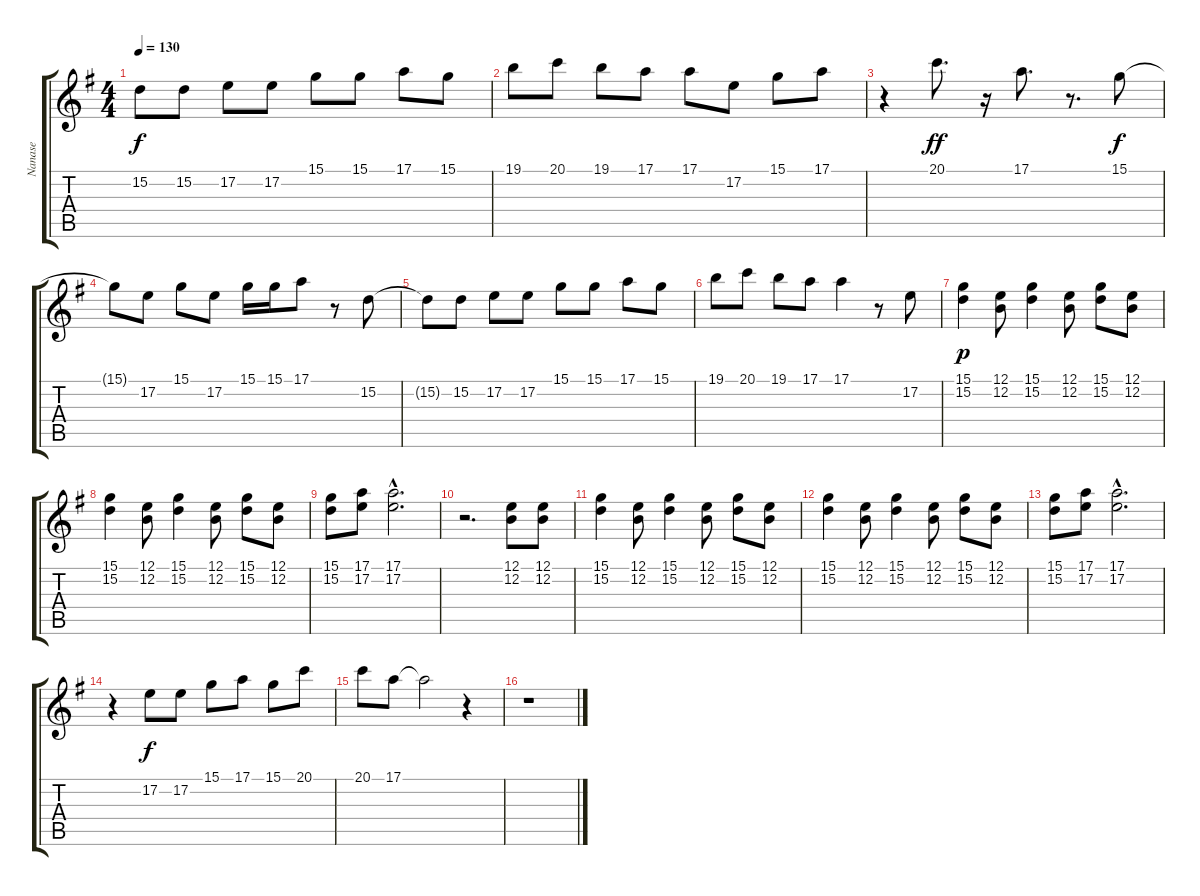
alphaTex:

\track ("Nanase" "Nanase") {instrument sopranosax}
\staff {score tabs}
\tuning (E4 B3 G3 D3 A2 E2) {hide}
\ts (4 4)
\tempo 130
\clef g2
\ks g
15.2{t}.8{dy f} 15.2.8 17.2.8 17.2.8 15.1.8 15.1.8 17.1.8 15.1.8 |
19.1.8 20.1.8 19.1.8 17.1.8 17.1.8 17.2.8 15.1.8 17.1.8 |
r.4 20.1.8{d dy ff} r.16 17.1.8{d} r.8{d} 15.1.8{dy f} |
15.1{t}.8 17.2.8 15.1.8 17.2.8 15.1.16 15.1.16 17.1.8 r.8 15.2.8 |
15.2{t}.8 15.2.8 17.2.8 17.2.8 15.1.8 15.1.8 17.1.8 15.1.8 |
19.1.8 20.1.8 19.1.8 17.1.8 17.1.4 r.8 17.2.8 |
(15.1 15.2).4{dy p} (12.1 12.2).8 (15.1 15.2).4 (12.1 12.2).8 (15.1 15.2).8 (12.1 12.2).8 |
(15.1 15.2).4 (12.1 12.2).8 (15.1 15.2).4 (12.1 12.2).8 (15.1 15.2).8 (12.1 12.2).8 |
(15.1 15.2).8 (17.1 17.2).8 (17.1{hac} 17.2{hac}).2{d} |
r.2{d} (12.1 12.2).8 (12.1 12.2).8 |
(15.1 15.2).4 (12.1 12.2).8 (15.1 15.2).4 (12.1 12.2).8 (15.1 15.2).8 (12.1 12.2).8 |
(15.1 15.2).4 (12.1 12.2).8 (15.1 15.2).4 (12.1 12.2).8 (15.1 15.2).8 (12.1 12.2).8 |
(15.1 15.2).8 (17.1 17.2).8 (17.1{hac} 17.2{hac}).2{d} |
r.4 17.2.8{dy f} 17.2.8 15.1.8 17.1.8 15.1.8 20.1.8 |
20.1.8 17.1.8 17.1{t}.2 r.4 |
r.1
